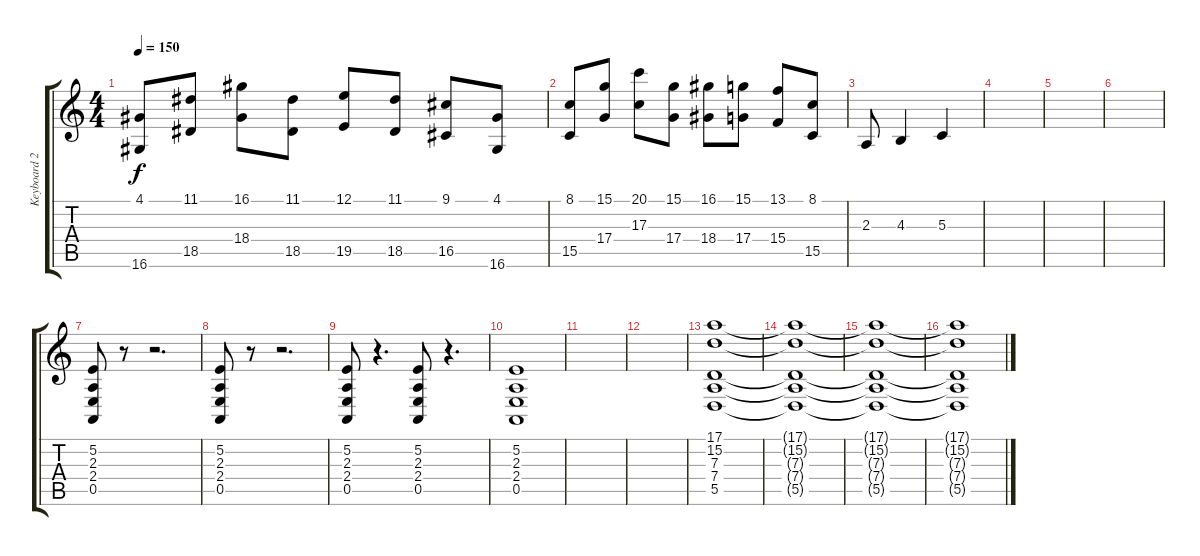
\track ("Keyboard 2" "Keyboard 2") {instrument stringensemble1}
\staff {score tabs}
\tuning (E4 B3 G3 D3 A2 E2) {hide}
\ts (4 4)
\tempo 150
\clef g2
\ks aminor
(4.1 16.6).8{dy f} (11.1 18.5).8 (16.1 18.4).8 (11.1 18.5).8 (12.1 19.5).8 (11.1 18.5).8 (9.1 16.5).8 (4.1 16.6).8 |
(8.1 15.5).8 (15.1 17.4).8 (20.1 17.3).8 (15.1 17.4).8 (16.1 18.4).8 (15.1 17.4).8 (13.1 15.4).8 (8.1 15.5).8 |
2.3.8 4.3.4 5.3.4 |
|
|
|
(5.2 2.3 2.4 0.5).8 r.8 r.2{d} |
(5.2 2.3 2.4 0.5).8 r.8 r.2{d} |
(5.2 2.3 2.4 0.5).8 r.4{d} (5.2 2.3 2.4 0.5).8 r.4{d} |
(5.2 2.3 2.4 0.5).1 |
|
|
(17.1 15.2 7.3 7.4 5.5).1{volume 5} |
(17.1{t} 15.2{t} 7.3{t} 7.4{t} 5.5{t}).1 |
(17.1{t} 15.2{t} 7.3{t} 7.4{t} 5.5{t}).1 |
(17.1{t} 15.2{t} 7.3{t} 7.4{t} 5.5{t}).1
